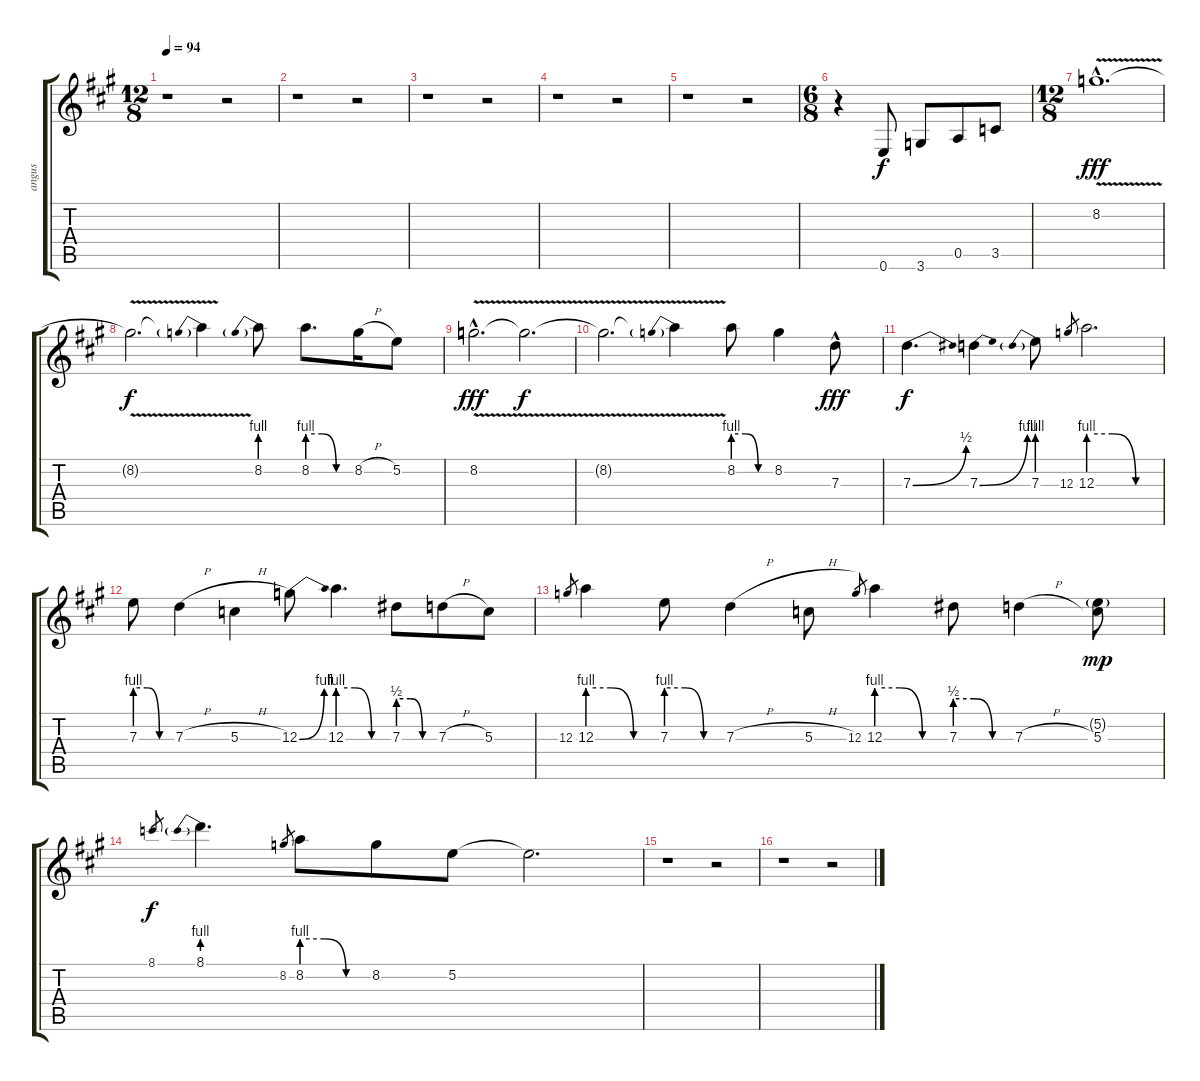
\track ("angus" "angus") {instrument overdrivenguitar}
\staff {score tabs}
\tuning (E4 B3 G3 D3 A2 E2) {hide}
\ts (12 8)
\tempo 94
\clef g2
\ks a
r.1{dy f instrument overdrivenguitar} r.2 |
r.1 r.2 |
r.1 r.2 |
r.1 r.2 |
r.1 r.2 |
\ts (6 8)
r.4 0.6.8 3.6.8 0.5.8 3.5.8 |
\ts (12 8)
8.2{v hac}.1{d dy fff} |
8.2{v t}.2{d dy f} 8.2{be (prebend 0 4 60 4) t}.4 8.2{be (prebend 0 4 60 4)}.8 8.2{be (custom 0 4 20 4 40 0 60 0)}.8{d} 8.2{h}.16 5.2.8 |
8.2{v hac}.2{d dy fff} 8.2{v t}.2{d dy f} |
8.2{v t}.2{d} 8.2{be (prebend 0 4 60 4) t}.4 8.2{be (custom 0 4 20 4 40 0 60 0)}.8 8.2.4 7.3{hac}.8{dy fff} |
7.3{be (bend 0 0 60 2)}.4{d dy f} 7.3{be (bend 0 0 60 4)}.4 7.3{be (prebend 0 4 60 4)}.8 12.3.8{gr} 12.3{be (custom 0 4 20 4 40 0 60 0)}.2{d} |
7.3{be (custom 0 4 20 4 40 0 60 0)}.8 7.3{h}.4 5.3{h}.4 12.3{be (bend 0 0 60 4)}.8 12.3{be (custom 0 4 20 4 40 0 60 0)}.4{d} 7.3{be (custom 0 2 20 2 40 0 60 0)}.8 7.3{h}.8 5.3.8 |
12.3.8{gr} 12.3{be (custom 0 4 20 4 40 0 60 0)}.4 7.3{be (custom 0 4 20 4 40 0 60 0)}.8 7.3{h}.4 5.3{h}.8 12.3.8{gr} 12.3{be (custom 0 4 20 4 40 0 60 0)}.4 7.3{be (custom 0 2 20 2 40 0 60 0)}.8 7.3{h}.4 (5.2{g} 5.3).8{dy mp} |
8.1.8{gr dy f} 8.1{be (prebend 0 4 60 4)}.4{d} 8.2.8{gr} 8.2{be (custom 0 4 20 4 40 0 60 0)}.8 8.2.8 5.2.8 5.2{t}.2{d} |
r.1 r.2 |
r.1 r.2
